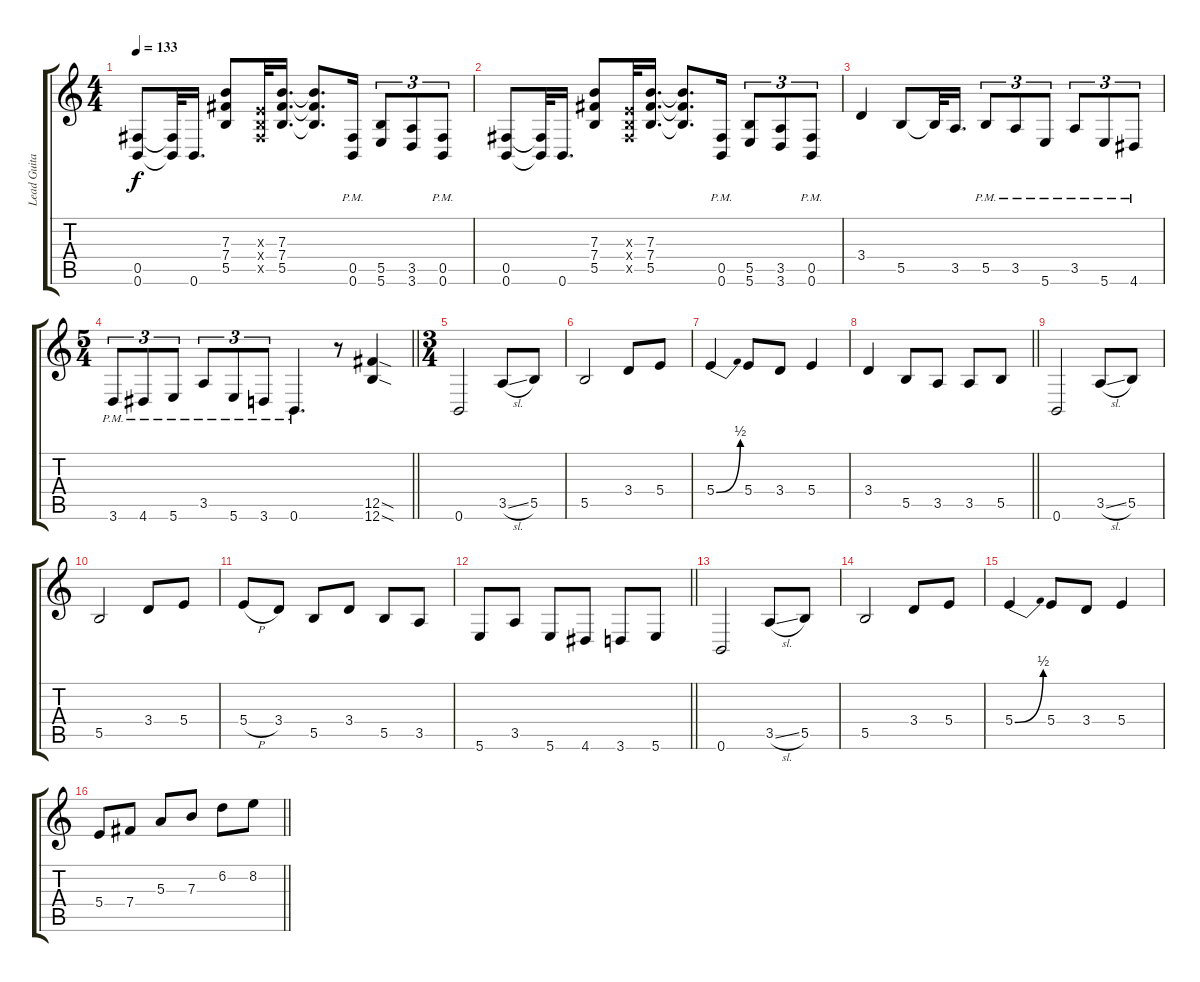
\track ("Lead Guitar" "Lead Guita") {instrument distortionguitar}
\staff {score tabs}
\tuning (Db4 Ab3 E3 B2 Gb2 B1) {hide}
\ts (4 4)
\tempo 133
\clef g2
\ks c
(0.5 0.6).8{dy f} (0.5{t} 0.6{t}).32 0.6.16{d} (7.3 7.4 5.5).8 (0.3{x} 0.4{x} 0.5{x}).32 (7.3 7.4 5.5).16{d} (7.3{t} 7.4{t} 5.5{t}).8{d} (0.5{pm} 0.6{pm}).16 (5.5 5.6).8{tu (3 2)} (3.5 3.6).8{tu (3 2)} (0.5{pm} 0.6{pm}).8{tu (3 2)} |
(0.5 0.6).8 (0.5{t} 0.6{t}).32 0.6.16{d} (7.3 7.4 5.5).8 (0.3{x} 0.4{x} 0.5{x}).32 (7.3 7.4 5.5).16{d} (7.3{t} 7.4{t} 5.5{t}).8{d} (0.5{pm} 0.6{pm}).16 (5.5 5.6).8{tu (3 2)} (3.5 3.6).8{tu (3 2)} (0.5{pm} 0.6{pm}).8{tu (3 2)} |
3.4.4 5.5.8 5.5{t}.32 3.5.16{d} 5.5{pm}.8{tu (3 2)} 3.5{pm}.8{tu (3 2)} 5.6{pm}.8{tu (3 2)} 3.5{pm}.8{tu (3 2)} 5.6{pm}.8{tu (3 2)} 4.6{pm}.8{tu (3 2)} |
\ts (5 4)
\barLineRight lightlight
3.6{pm}.8{tu (3 2)} 4.6{pm}.8{tu (3 2)} 5.6{pm}.8{tu (3 2)} 3.5{pm}.8{tu (3 2)} 5.6{pm}.8{tu (3 2)} 3.6{pm}.8{tu (3 2)} 0.6{pm}.4{d} r.8 (12.5{sod} 12.6{sod}).4 |
\ts (3 4)
\section ("" "")
0.6.2{volume 16 balance 13} 3.5{sl}.8 5.5.8 |
5.5.2 3.4.8 5.4.8 |
5.4{be (bend 0 0 60 2)}.4 5.4.8 3.4.8 5.4.4 |
\barLineRight lightlight
3.4.4 5.5.8 3.5.8 3.5.8 5.5.8 |
0.6.2 3.5{sl}.8 5.5.8 |
5.5.2 3.4.8 5.4.8 |
5.4{h}.8 3.4.8 5.5.8 3.4.8 5.5.8 3.5.8 |
\barLineRight lightlight
5.6.8 3.5.8 5.6.8 4.6.8 3.6.8 5.6.8 |
0.6.2 3.5{sl}.8 5.5.8 |
5.5.2 3.4.8 5.4.8 |
5.4{be (bend 0 0 60 2)}.4 5.4.8 3.4.8 5.4.4 |
\barLineRight lightlight
5.4.8 7.4.8 5.3.8 7.3.8 6.2.8 8.2.8
